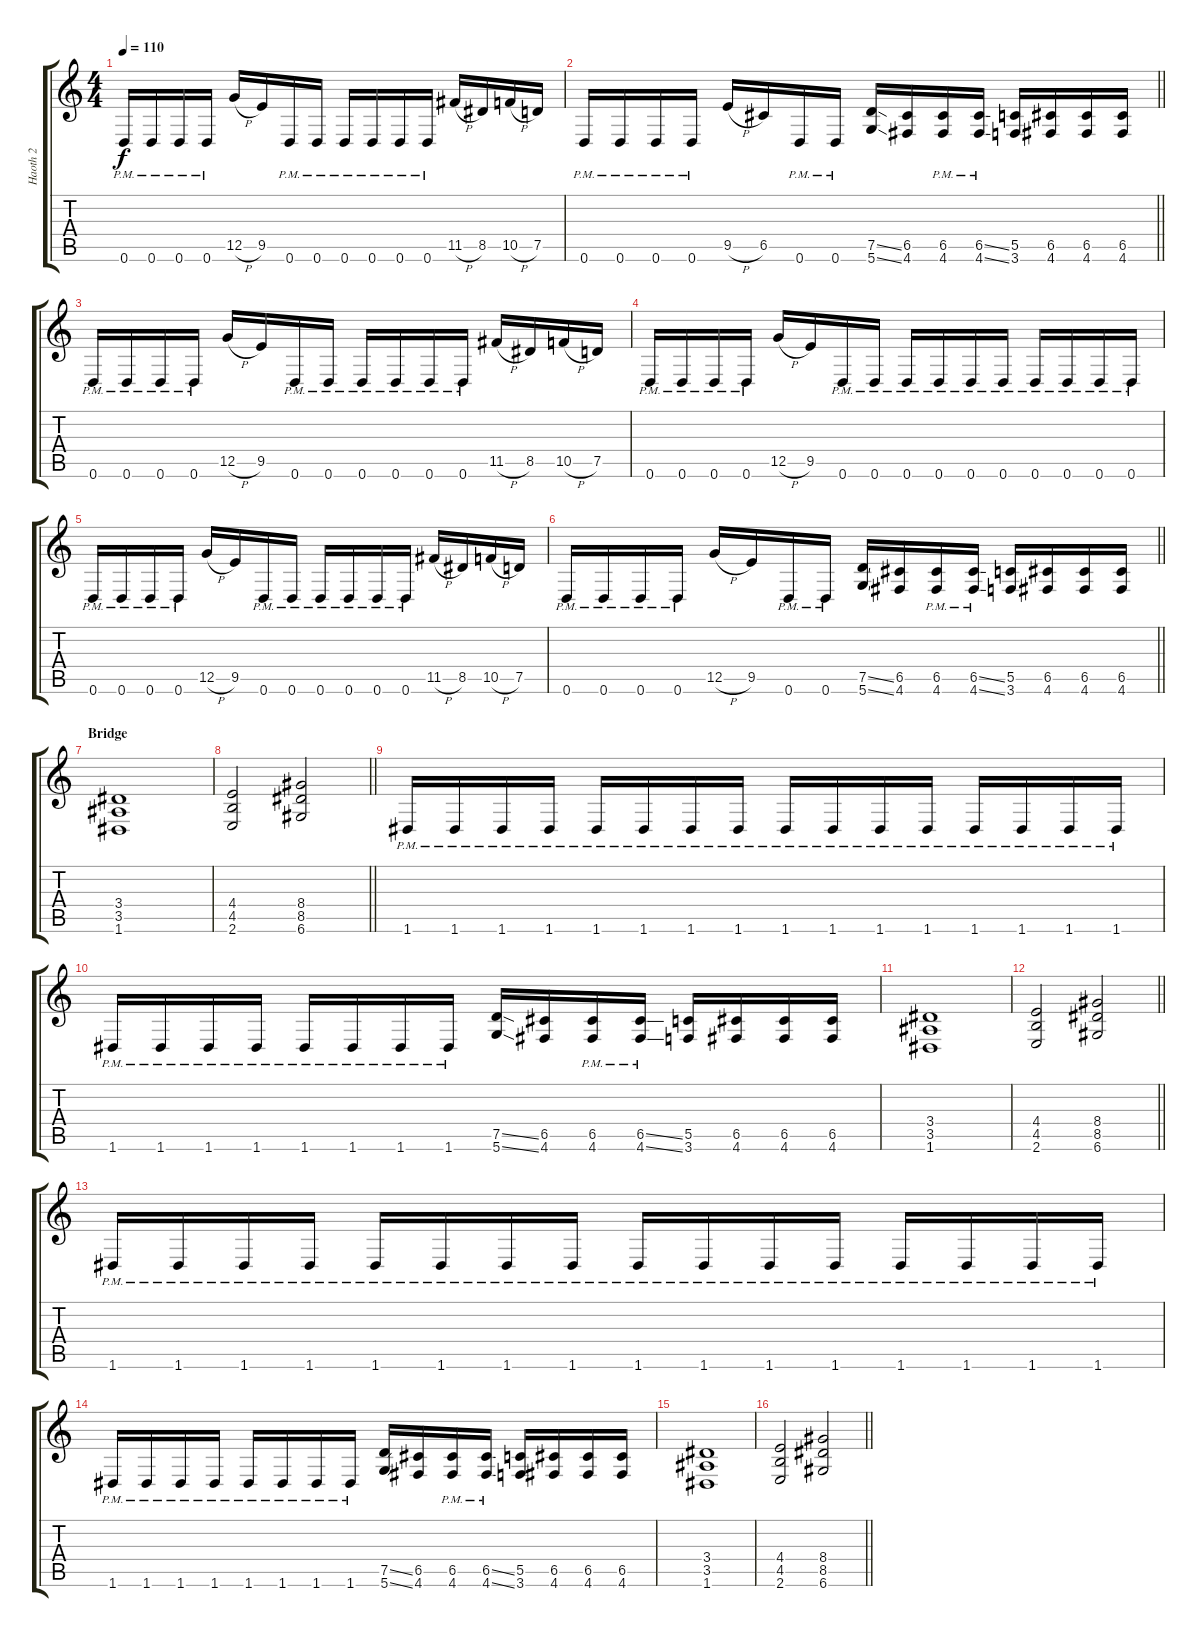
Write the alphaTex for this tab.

\track ("Haoth 2" "Haoth 2") {instrument distortionguitar}
\staff {score tabs}
\tuning (D4 A3 F3 C3 G2 D2) {hide}
\ts (4 4)
\tempo 110
\clef g2
\ks c
0.6{pm}.16{dy f} 0.6{pm}.16 0.6{pm}.16 0.6{pm}.16 12.5{h}.16 9.5.16 0.6{pm}.16 0.6{pm}.16 0.6{pm}.16 0.6{pm}.16 0.6{pm}.16 0.6{pm}.16 11.5{h}.16 8.5.16 10.5{h}.16 7.5.16 |
\barLineRight lightlight
0.6{pm}.16 0.6{pm}.16 0.6{pm}.16 0.6{pm}.16 9.5{h}.16 6.5.16 0.6{pm}.16 0.6{pm}.16 (7.5{ss} 5.6{ss}).16 (6.5 4.6).16 (6.5{pm} 4.6{pm}).16 (6.5{ss pm} 4.6{ss pm}).16 (5.5 3.6).16 (6.5 4.6).16 (6.5 4.6).16 (6.5 4.6).16 |
0.6{pm}.16 0.6{pm}.16 0.6{pm}.16 0.6{pm}.16 12.5{h}.16 9.5.16 0.6{pm}.16 0.6{pm}.16 0.6{pm}.16 0.6{pm}.16 0.6{pm}.16 0.6{pm}.16 11.5{h}.16 8.5.16 10.5{h}.16 7.5.16 |
0.6{pm}.16 0.6{pm}.16 0.6{pm}.16 0.6{pm}.16 12.5{h}.16 9.5.16 0.6{pm}.16 0.6{pm}.16 0.6{pm}.16 0.6{pm}.16 0.6{pm}.16 0.6{pm}.16 0.6{pm}.16 0.6{pm}.16 0.6{pm}.16 0.6{pm}.16 |
0.6{pm}.16 0.6{pm}.16 0.6{pm}.16 0.6{pm}.16 12.5{h}.16 9.5.16 0.6{pm}.16 0.6{pm}.16 0.6{pm}.16 0.6{pm}.16 0.6{pm}.16 0.6{pm}.16 11.5{h}.16 8.5.16 10.5{h}.16 7.5.16 |
\barLineRight lightlight
0.6{pm}.16 0.6{pm}.16 0.6{pm}.16 0.6{pm}.16 12.5{h}.16 9.5.16 0.6{pm}.16 0.6{pm}.16 (7.5{ss} 5.6{ss}).16 (6.5 4.6).16 (6.5{pm} 4.6{pm}).16 (6.5{ss pm} 4.6{ss pm}).16 (5.5 3.6).16 (6.5 4.6).16 (6.5 4.6).16 (6.5 4.6).16 |
\section ("" "Bridge")
(3.4 3.5 1.6).1 |
\barLineRight lightlight
(4.4 4.5 2.6).2 (8.4 8.5 6.6).2 |
1.6{pm}.16 1.6{pm}.16 1.6{pm}.16 1.6{pm}.16 1.6{pm}.16 1.6{pm}.16 1.6{pm}.16 1.6{pm}.16 1.6{pm}.16 1.6{pm}.16 1.6{pm}.16 1.6{pm}.16 1.6{pm}.16 1.6{pm}.16 1.6{pm}.16 1.6{pm}.16 |
1.6{pm}.16 1.6{pm}.16 1.6{pm}.16 1.6{pm}.16 1.6{pm}.16 1.6{pm}.16 1.6{pm}.16 1.6{pm}.16 (7.5{ss} 5.6{ss}).16 (6.5 4.6).16 (6.5{pm} 4.6{pm}).16 (6.5{ss pm} 4.6{ss pm}).16 (5.5 3.6).16 (6.5 4.6).16 (6.5 4.6).16 (6.5 4.6).16 |
(3.4 3.5 1.6).1 |
\barLineRight lightlight
(4.4 4.5 2.6).2 (8.4 8.5 6.6).2 |
1.6{pm}.16 1.6{pm}.16 1.6{pm}.16 1.6{pm}.16 1.6{pm}.16 1.6{pm}.16 1.6{pm}.16 1.6{pm}.16 1.6{pm}.16 1.6{pm}.16 1.6{pm}.16 1.6{pm}.16 1.6{pm}.16 1.6{pm}.16 1.6{pm}.16 1.6{pm}.16 |
1.6{pm}.16 1.6{pm}.16 1.6{pm}.16 1.6{pm}.16 1.6{pm}.16 1.6{pm}.16 1.6{pm}.16 1.6{pm}.16 (7.5{ss} 5.6{ss}).16 (6.5 4.6).16 (6.5{pm} 4.6{pm}).16 (6.5{ss pm} 4.6{ss pm}).16 (5.5 3.6).16 (6.5 4.6).16 (6.5 4.6).16 (6.5 4.6).16 |
(3.4 3.5 1.6).1 |
\barLineRight lightlight
(4.4 4.5 2.6).2 (8.4 8.5 6.6).2
